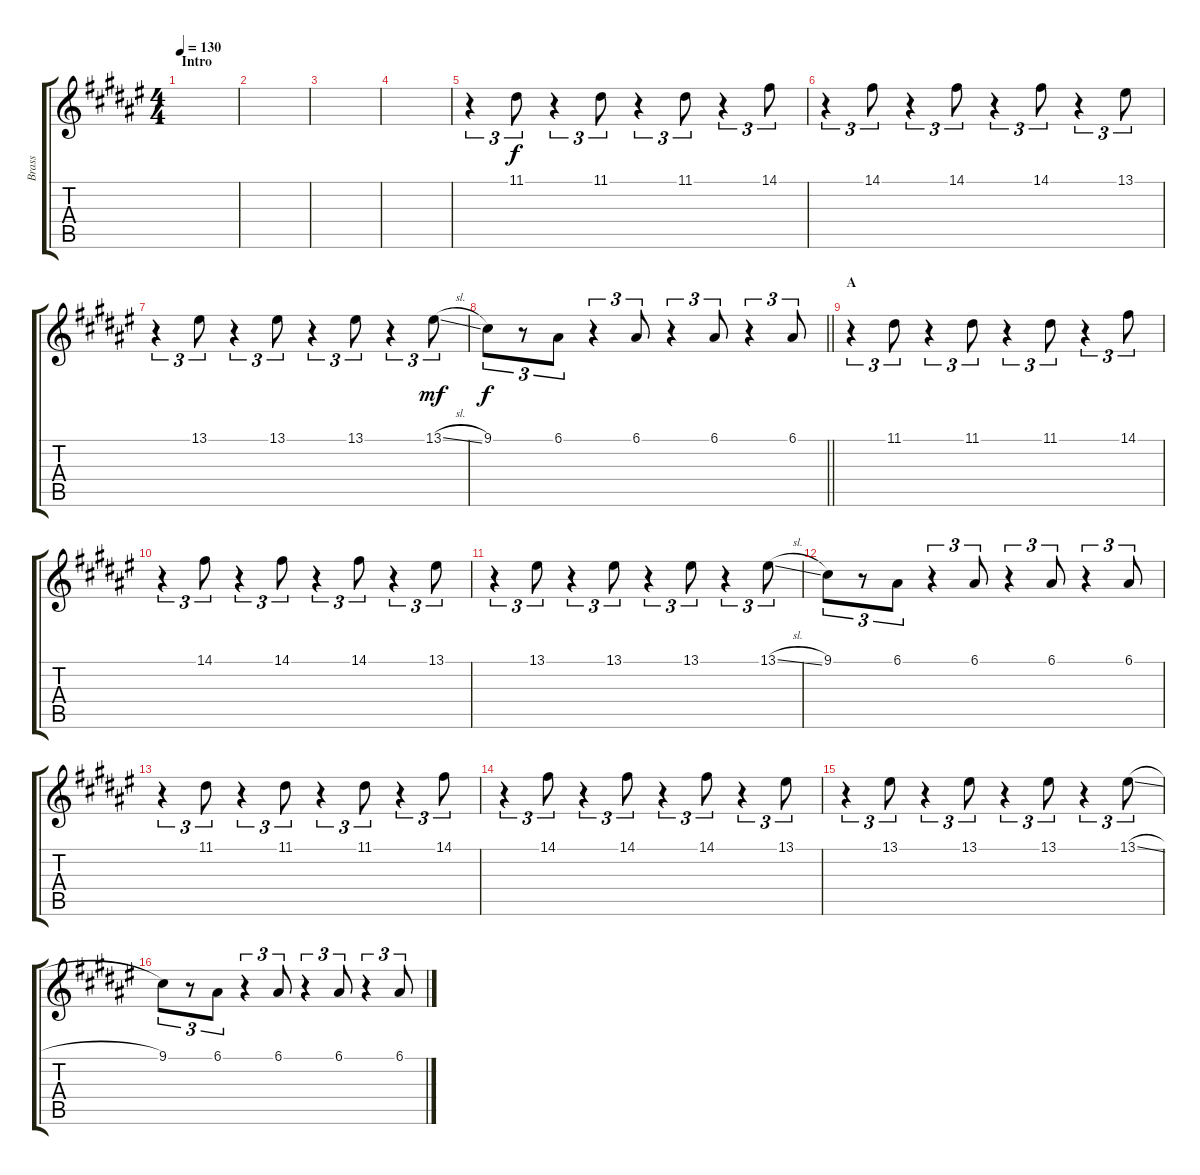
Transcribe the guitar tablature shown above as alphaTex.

\track ("Brass" "Brass") {instrument synthbrass1}
\staff {score tabs}
\tuning (E4 B3 G3 D3 A2 E2) {hide}
\ts (4 4)
\section ("" "Intro")
\tempo 130
\clef g2
\ks d#minor
|
|
|
|
r.4{tu (3 2) volume 9} 11.1.8{tu (3 2)} r.4{tu (3 2)} 11.1.8{tu (3 2)} r.4{tu (3 2)} 11.1.8{tu (3 2)} r.4{tu (3 2)} 14.1.8{tu (3 2)} |
r.4{tu (3 2)} 14.1.8{tu (3 2)} r.4{tu (3 2)} 14.1.8{tu (3 2)} r.4{tu (3 2)} 14.1.8{tu (3 2)} r.4{tu (3 2)} 13.1.8{tu (3 2)} |
r.4{tu (3 2)} 13.1.8{tu (3 2)} r.4{tu (3 2)} 13.1.8{tu (3 2)} r.4{tu (3 2)} 13.1.8{tu (3 2)} r.4{tu (3 2)} 13.1{sl}.8{tu (3 2) dy mf} |
\barLineRight lightlight
9.1.8{tu (3 2) dy f} r.8{tu (3 2)} 6.1.8{tu (3 2)} r.4{tu (3 2)} 6.1.8{tu (3 2)} r.4{tu (3 2)} 6.1.8{tu (3 2)} r.4{tu (3 2)} 6.1.8{tu (3 2)} |
\section ("" "A")
r.4{tu (3 2) volume 8} 11.1.8{tu (3 2)} r.4{tu (3 2)} 11.1.8{tu (3 2)} r.4{tu (3 2)} 11.1.8{tu (3 2)} r.4{tu (3 2)} 14.1.8{tu (3 2)} |
r.4{tu (3 2)} 14.1.8{tu (3 2)} r.4{tu (3 2)} 14.1.8{tu (3 2)} r.4{tu (3 2)} 14.1.8{tu (3 2)} r.4{tu (3 2)} 13.1.8{tu (3 2)} |
r.4{tu (3 2)} 13.1.8{tu (3 2)} r.4{tu (3 2)} 13.1.8{tu (3 2)} r.4{tu (3 2)} 13.1.8{tu (3 2)} r.4{tu (3 2)} 13.1{sl}.8{tu (3 2)} |
9.1.8{tu (3 2)} r.8{tu (3 2)} 6.1.8{tu (3 2)} r.4{tu (3 2)} 6.1.8{tu (3 2)} r.4{tu (3 2)} 6.1.8{tu (3 2)} r.4{tu (3 2)} 6.1.8{tu (3 2)} |
r.4{tu (3 2)} 11.1.8{tu (3 2)} r.4{tu (3 2)} 11.1.8{tu (3 2)} r.4{tu (3 2)} 11.1.8{tu (3 2)} r.4{tu (3 2)} 14.1.8{tu (3 2)} |
r.4{tu (3 2)} 14.1.8{tu (3 2)} r.4{tu (3 2)} 14.1.8{tu (3 2)} r.4{tu (3 2)} 14.1.8{tu (3 2)} r.4{tu (3 2)} 13.1.8{tu (3 2)} |
r.4{tu (3 2)} 13.1.8{tu (3 2)} r.4{tu (3 2)} 13.1.8{tu (3 2)} r.4{tu (3 2)} 13.1.8{tu (3 2)} r.4{tu (3 2)} 13.1{sl}.8{tu (3 2)} |
9.1.8{tu (3 2)} r.8{tu (3 2)} 6.1.8{tu (3 2)} r.4{tu (3 2)} 6.1.8{tu (3 2)} r.4{tu (3 2)} 6.1.8{tu (3 2)} r.4{tu (3 2)} 6.1.8{tu (3 2)}
